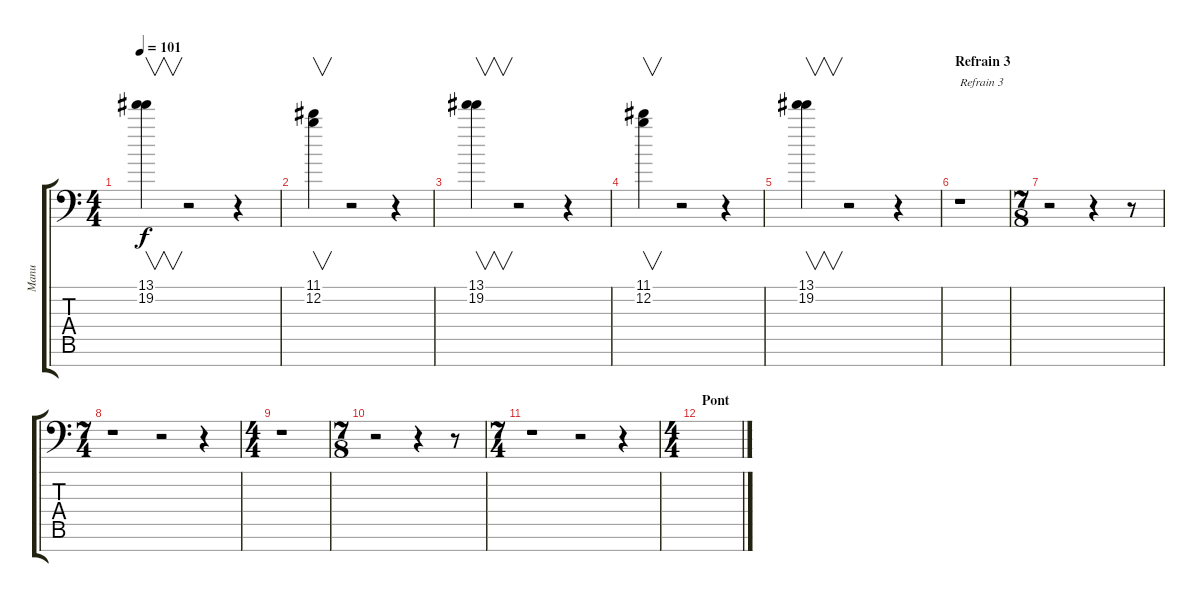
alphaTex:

\track ("Manu" "Manu") {instrument distortionguitar}
\staff {score tabs}
\tuning (E4 B3 G3 D3 A2 E2 A1) {hide}
\ts (4 4)
\tempo 101
\clef f4
\ks c
(13.1 19.2).4{v dy f} r.2 r.4 |
(11.1 12.2).4{v volume 6} r.2 r.4 |
(13.1 19.2).4{v} r.2 r.4 |
(11.1 12.2).4{v volume 6} r.2 r.4 |
(13.1 19.2).4{v} r.2 r.4 |
\section ("" "Refrain 3")
r.1{txt "Refrain 3"} |
\ts (7 8)
r.2 r.4 r.8 |
\ts (7 4)
r.1 r.2 r.4 |
\ts (4 4)
r.1 |
\ts (7 8)
r.2 r.4 r.8 |
\ts (7 4)
r.1 r.2 r.4 |
\ts (4 4)
\section ("" "Pont ")
